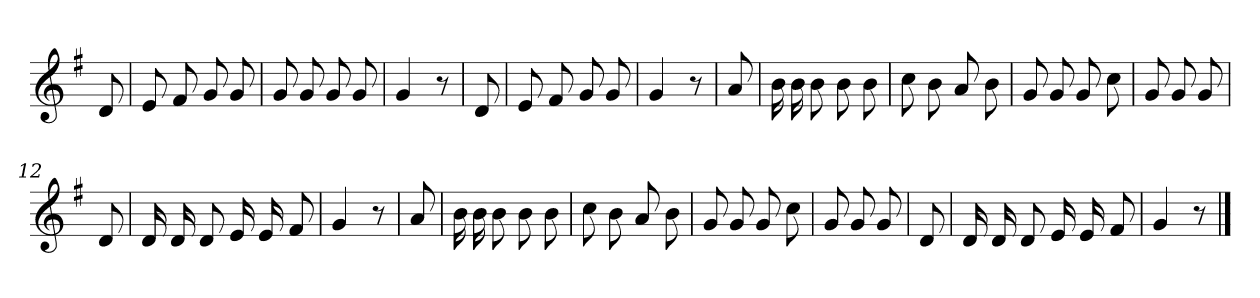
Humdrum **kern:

**kern
*part1
*staff1
*clefG2
*k[f#]
*G:
=
8d
=1
8e
8f#
8g
8g
=2
8g
8g
8g
8g
=3
4g
8r
=4
8d
=5
8e
8f#
8g
8g
=6
4g
8r
=7
8a
=8
16b
16b
8b
8b
8b
=9
8cc
8b
8a
8b
=10
8g
8g
8g
8cc
=11
8g
8g
8g
=12
8d
=13
16d
16d
8d
16e
16e
8f#
=14
4g
8r
=15
8a
=16
16b
16b
8b
8b
8b
=17
8cc
8b
8a
8b
=18
8g
8g
8g
8cc
=19
8g
8g
8g
=20
8d
=21
16d
16d
8d
16e
16e
8f#
=22
4g
8r
==
*-
